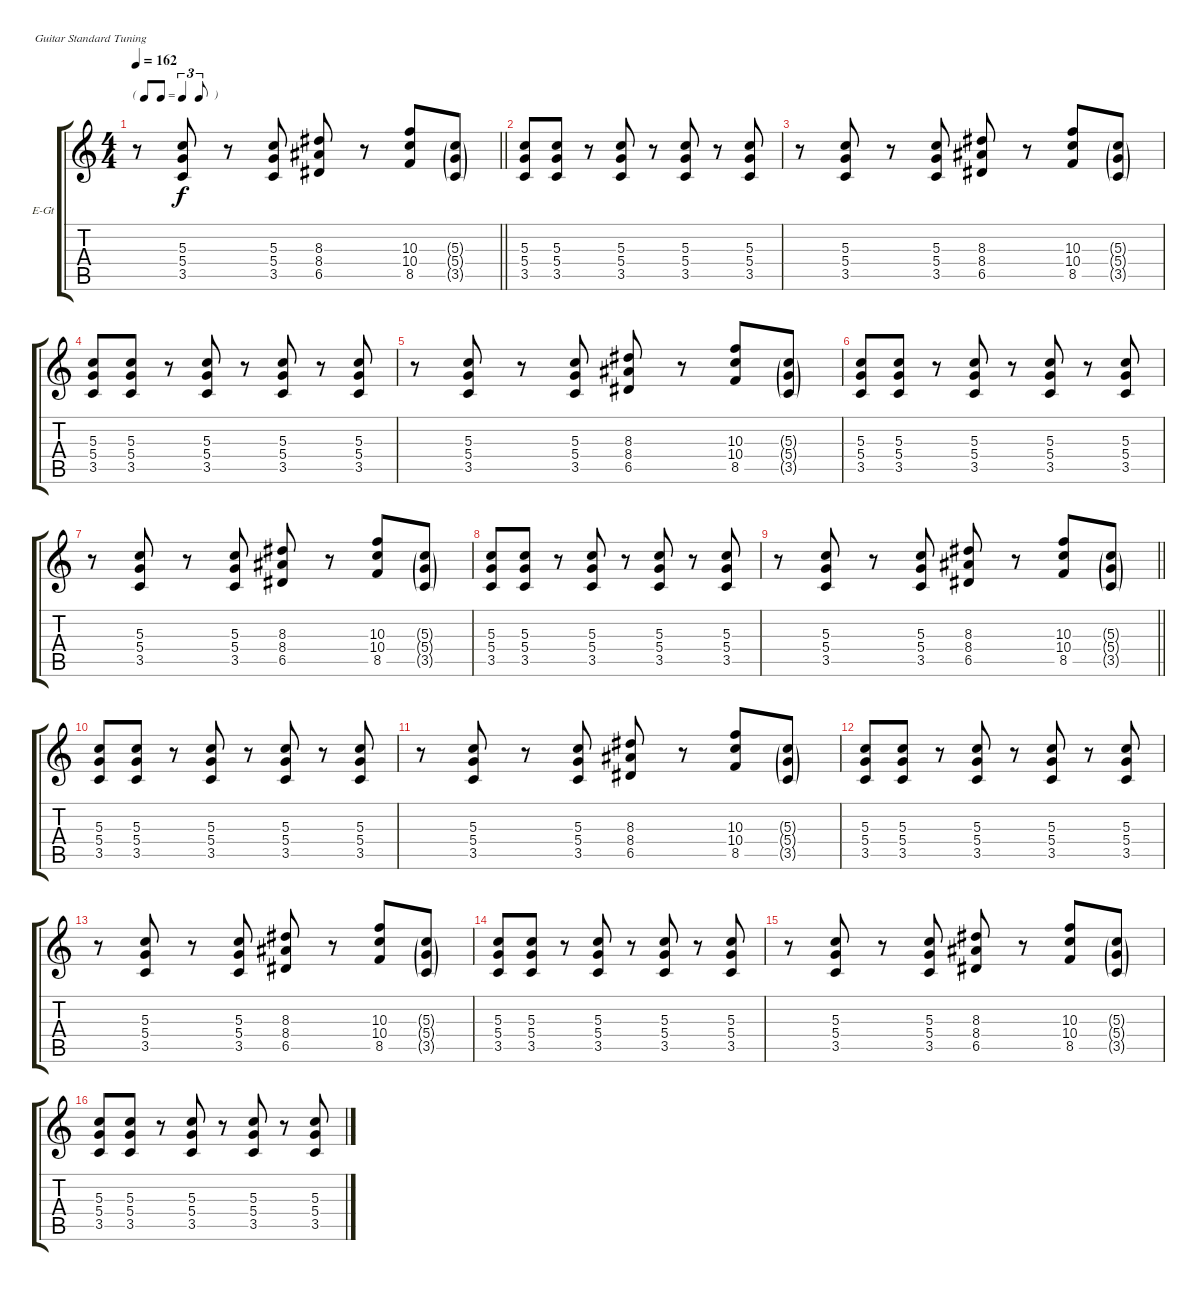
\bracketExtendMode groupsimilarinstruments
\firstSystemTrackNameOrientation horizontal
\otherSystemsTrackNameOrientation horizontal
\track ("Rhythm Guitar (Overdrive)" "E-Gt") {instrument distortionguitar}
\staff {score tabs}
\tuning (E4 B3 G3 D3 A2 E2)
\ts (4 4)
\tf triplet8th
\tempo 162
\clef g2
\barLineRight lightlight
\ks c
r.8{dy f} (5.3 5.4 3.5).8 r.8 (5.3 5.4 3.5).8 (6.5 8.4 8.3).8 r.8 (8.5 10.4 10.3).8 (5.3{g} 5.4{g} 3.5{g}).8 |
(5.3 5.4 3.5).8 (5.3 5.4 3.5).8 r.8 (5.3 5.4 3.5).8 r.8 (5.3 5.4 3.5).8 r.8 (5.3 5.4 3.5).8 |
r.8 (5.3 5.4 3.5).8 r.8 (5.3 5.4 3.5).8 (6.5 8.4 8.3).8 r.8 (8.5 10.4 10.3).8 (5.3{g} 5.4{g} 3.5{g}).8 |
(5.3 5.4 3.5).8 (5.3 5.4 3.5).8 r.8 (5.3 5.4 3.5).8 r.8 (5.3 5.4 3.5).8 r.8 (5.3 5.4 3.5).8 |
r.8 (5.3 5.4 3.5).8 r.8 (5.3 5.4 3.5).8 (6.5 8.4 8.3).8 r.8 (8.5 10.4 10.3).8 (5.3{g} 5.4{g} 3.5{g}).8 |
(5.3 5.4 3.5).8 (5.3 5.4 3.5).8 r.8 (5.3 5.4 3.5).8 r.8 (5.3 5.4 3.5).8 r.8 (5.3 5.4 3.5).8 |
r.8 (5.3 5.4 3.5).8 r.8 (5.3 5.4 3.5).8 (6.5 8.4 8.3).8 r.8 (8.5 10.4 10.3).8 (5.3{g} 5.4{g} 3.5{g}).8 |
(5.3 5.4 3.5).8 (5.3 5.4 3.5).8 r.8 (5.3 5.4 3.5).8 r.8 (5.3 5.4 3.5).8 r.8 (5.3 5.4 3.5).8 |
\barLineRight lightlight
r.8 (5.3 5.4 3.5).8 r.8 (5.3 5.4 3.5).8 (6.5 8.4 8.3).8 r.8 (8.5 10.4 10.3).8 (5.3{g} 5.4{g} 3.5{g}).8 |
(5.3 5.4 3.5).8 (5.3 5.4 3.5).8 r.8 (5.3 5.4 3.5).8 r.8 (5.3 5.4 3.5).8 r.8 (5.3 5.4 3.5).8 |
r.8 (5.3 5.4 3.5).8 r.8 (5.3 5.4 3.5).8 (6.5 8.4 8.3).8 r.8 (8.5 10.4 10.3).8 (5.3{g} 5.4{g} 3.5{g}).8 |
(5.3 5.4 3.5).8 (5.3 5.4 3.5).8 r.8 (5.3 5.4 3.5).8 r.8 (5.3 5.4 3.5).8 r.8 (5.3 5.4 3.5).8 |
r.8 (5.3 5.4 3.5).8 r.8 (5.3 5.4 3.5).8 (6.5 8.4 8.3).8 r.8 (8.5 10.4 10.3).8 (5.3{g} 5.4{g} 3.5{g}).8 |
(5.3 5.4 3.5).8 (5.3 5.4 3.5).8 r.8 (5.3 5.4 3.5).8 r.8 (5.3 5.4 3.5).8 r.8 (5.3 5.4 3.5).8 |
r.8 (5.3 5.4 3.5).8 r.8 (5.3 5.4 3.5).8 (6.5 8.4 8.3).8 r.8 (8.5 10.4 10.3).8 (5.3{g} 5.4{g} 3.5{g}).8 |
(5.3 5.4 3.5).8 (5.3 5.4 3.5).8 r.8 (5.3 5.4 3.5).8 r.8 (5.3 5.4 3.5).8 r.8 (5.3 5.4 3.5).8
